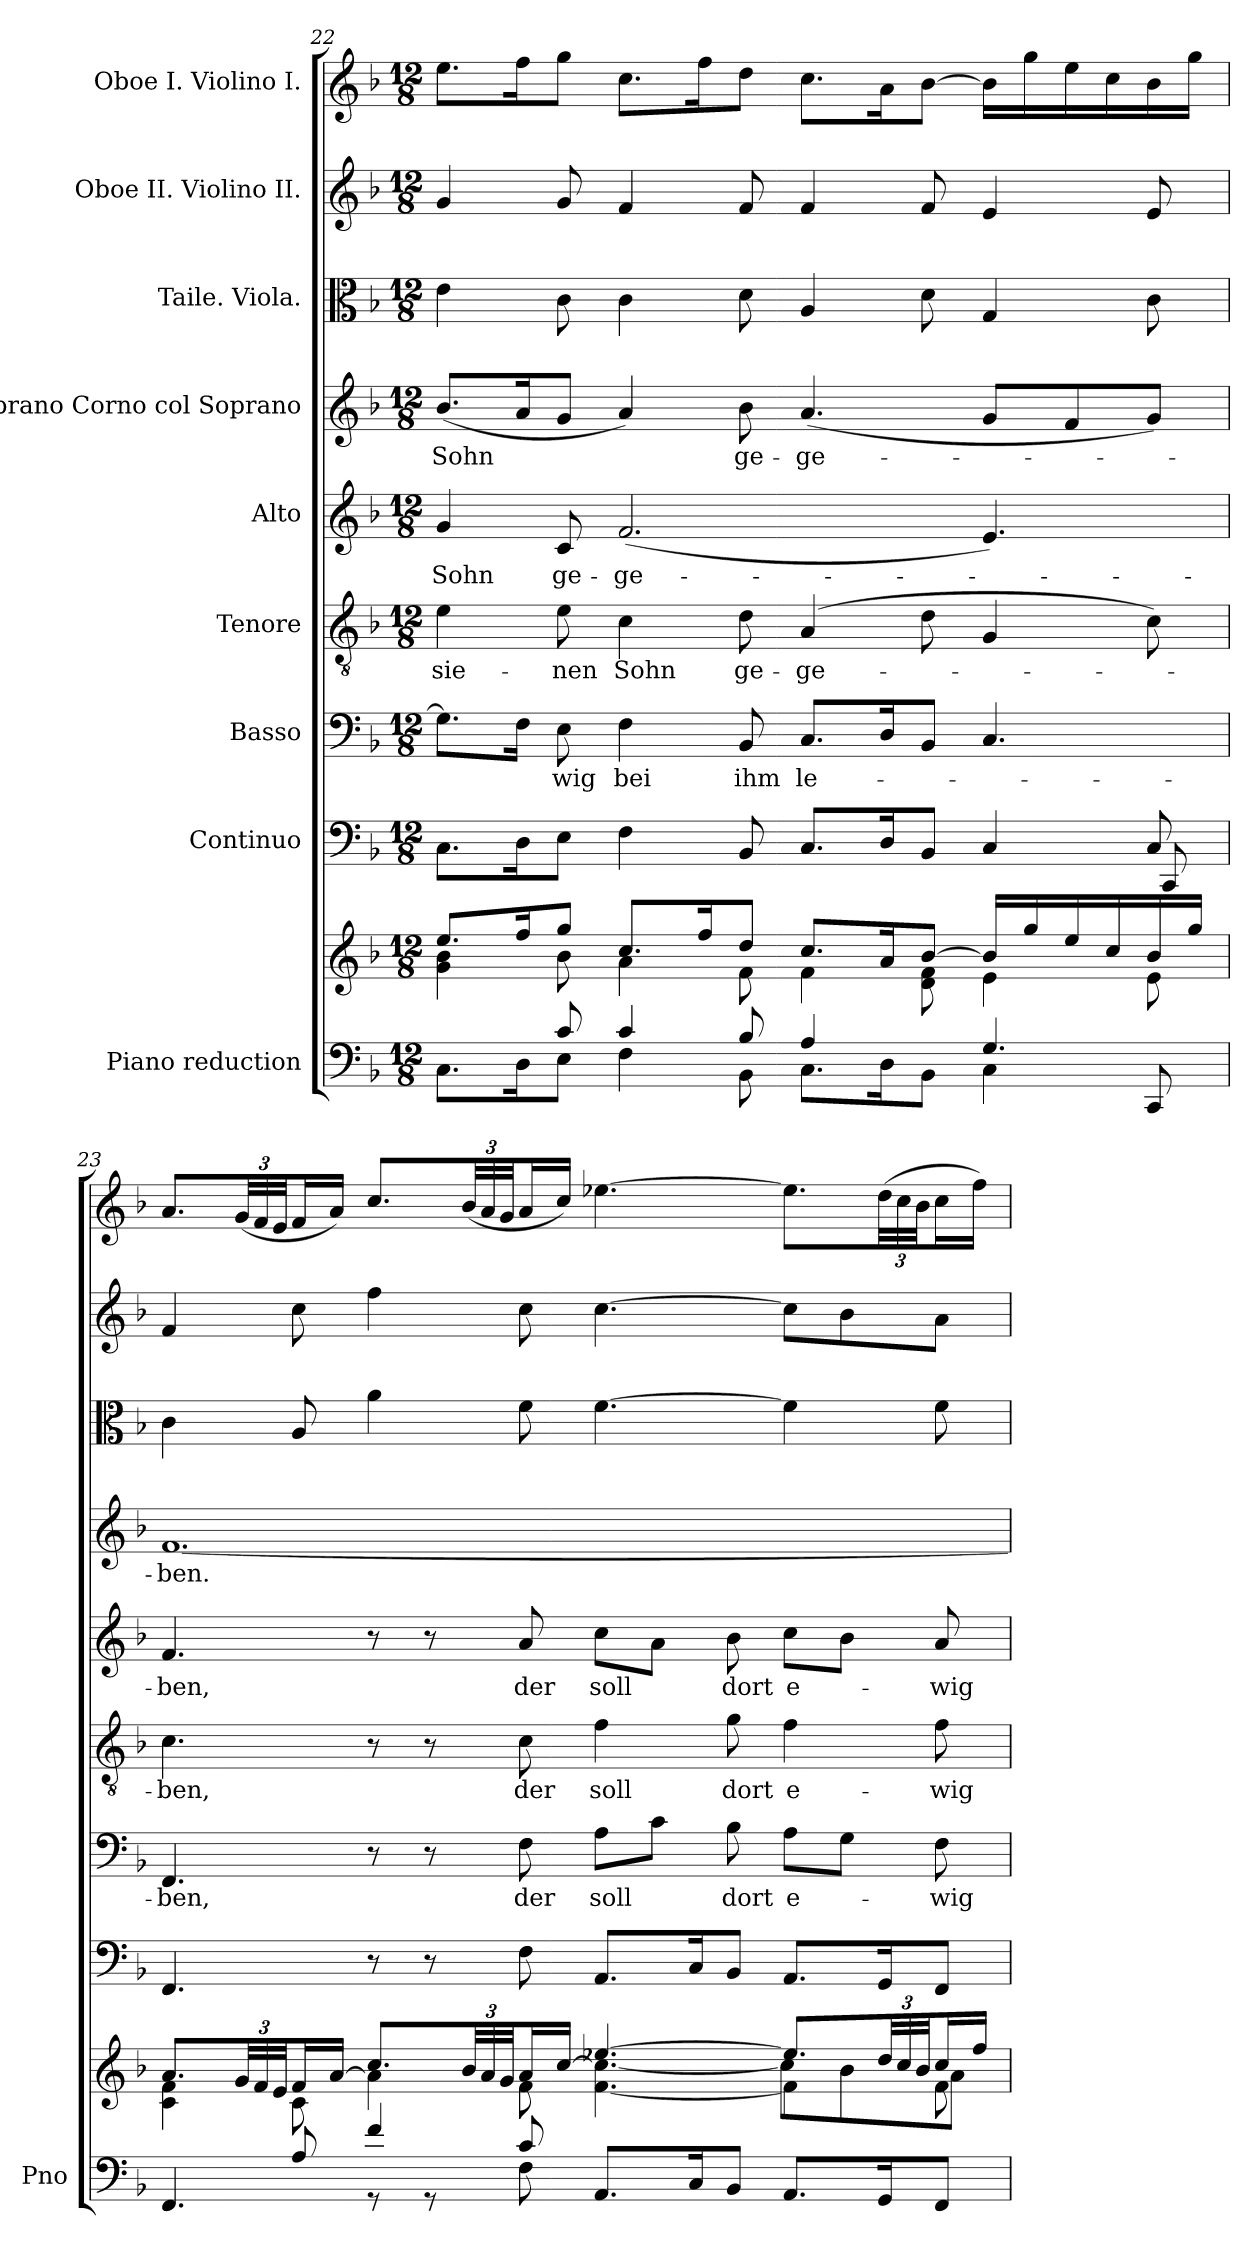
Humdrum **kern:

**kern	**kern	**kern	**kern	**text	**kern	**text	**kern	**text	**kern	**text	**kern	**kern	**kern
*part9	*part9	*part8	*part7	*part7	*part6	*part6	*part5	*part5	*part4	*part4	*part3	*part2	*part1
*staff10	*staff9	*staff8	*staff7	*staff7	*staff6	*staff6	*staff5	*staff5	*staff4	*staff4	*staff3	*staff2	*staff1
*I"Piano reduction	*	*I"Continuo	*I"Basso	*	*I"Tenore	*	*I"Alto	*	*I"Soprano Corno col Soprano	*	*I"Taile. Viola.	*I"Oboe II. Violino II.	*I"Oboe I. Violino I.
*I'Pno	*	*	*	*	*	*	*	*	*	*	*	*	*
*clefF4	*clefG2	*clefF4	*clefF4	*	*clefGv2	*	*clefG2	*	*clefG2	*	*clefC3	*clefG2	*clefG2
*k[b-]	*k[b-]	*k[b-]	*k[b-]	*	*k[b-]	*	*k[b-]	*	*k[b-]	*	*k[b-]	*k[b-]	*k[b-]
*M12/8	*M12/8	*M12/8	*M12/8	*	*M12/8	*	*M12/8	*	*M12/8	*	*M12/8	*M12/8	*M12/8
=22	=22	=22	=22	=22	=22	=22	=22	=22	=22	=22	=22	=22	=22
*^	*^	*^	*	*	*	*	*	*	*	*	*	*	*
!	!	!	!	!	!	!	!	!	!LO:LY:b	!	!LO:LY:b	!	!LO:LY:b	!	!	!
4ryy	8.C\L	8.ee/L	4g\ 4b-\	8.C\L	2.ryy	8.G\L]	.	4e\	sie-	4g/	Sohn	(8.b-/L	Sohn	4e\	4g/	8.ee\L
.	16D\K	16ff/K	.	16D\K	.	16F\Jk	.	.	.	.	.	16a/K	.	.	.	16ff\K
!	!	!	!	!	!	!	!LO:LY:b	!	!LO:LY:b	!	!LO:LY:b	!	!	!	!	!
8c/	8E\J	8gg/J	8b-\	8E\J	.	8E\	-wig	8e\	-nen	8c/	ge-	8g/J	.	8c\	8g/	8gg\J
!	!	!	!	!	!	!	!LO:LY:b	!	!LO:LY:b	!	!LO:LY:b	!	!	!	!	!
4c/	4F\	8.cc/L	4a\	4F\	.	4F\	bei	4c\	Sohn	(2.f/	-ge-	4a/)	.	4c\	4f/	8.cc\L
.	.	16ff/K	.	.	.	.	.	.	.	.	.	.	.	.	.	16ff\K
!	!	!	!	!	!	!	!LO:LY:b	!	!LO:LY:b	!	!	!	!LO:LY:b	!	!	!
8B-/	8BB-\	8dd/J	8f\	8BB-/	.	8BB-/	ihm	8d\	ge-	.	.	8b-\	ge-	8d\	8f/	8dd\J
!	!	!	!	!	!	!	!LO:LY:b	!	!LO:LY:b	!	!	!	!LO:LY:b	!	!	!
4A/	8.C\L	8.cc/L	4f\	8.C/L	4.ryy	8.C/L	le-	(4A/	-ge-	.	.	(4.a/	-ge-	4A/	4f/	8.cc\L
.	16D\K	16a/K	.	16D/K	.	16D/K	.	.	.	.	.	.	.	.	.	16a\K
8ryy	8BB-\J	[8b-/J	8d\ 8f\	8BB-/J	.	8BB-/J	.	8d\	.	.	.	.	.	8d\	8f/	[8b-\J
4.G/	4C\	16b-/LL]	4e\	4C/	4ryy	4.C/	.	4G/	.	4.e/)	.	8g/L	.	4G/	4e/	16b-\LL]
.	.	16gg/	.	.	.	.	.	.	.	.	.	.	.	.	.	16gg\
.	.	16ee/	.	.	.	.	.	.	.	.	.	8f/	.	.	.	16ee\
.	.	16cc/	.	.	.	.	.	.	.	.	.	.	.	.	.	16cc\
.	8CC/	16b-/	8e\	8C!/	8CC/	.	.	8c\)	.	.	.	8g/J)	.	8c\	8e/	16b-\
.	.	16gg/JJ	.	.	.	.	.	.	.	.	.	.	.	.	.	16gg\JJ
*	*	*	*	*v	*v	*	*	*	*	*	*	*	*	*	*	*
=23	=23	=23	=23	=23	=23	=23	=23	=23	=23	=23	=23	=23	=23	=23	=23
*	*	*	*^	*	*	*	*	*	*	*	*	*	*	*	*
!	!	!	!	!	!	!	!LO:LY:b	!	!LO:LY:b	!	!LO:LY:b	!	!LO:LY:b	!	!	!
4ryy	4.FF/	8.a/L	4c\ 4f\	2.ryy	4.FF/	4.FF/	-ben,	4.c\	-ben,	4.f/	ben,	[1.f	-ben.	4c\	4f/	8.a/L
*	*	*Xbrackettup	*	*	*	*	*	*	*	*	*	*	*	*	*	*Xbrackettup
.	.	48g/LL	.	.	.	.	.	.	.	.	.	.	.	.	.	(48g/LL
.	.	48f/	.	.	.	.	.	.	.	.	.	.	.	.	.	48f/
.	.	48e/JJ	.	.	.	.	.	.	.	.	.	.	.	.	.	48e/JJ
8A/	.	16f/L	8c\	.	.	.	.	.	.	.	.	.	.	8A/	8cc\	16f/L
.	.	[<16a/JJ	.	.	.	.	.	.	.	.	.	.	.	.	.	16a/JJ)
4f/	8r	8.cc/L	4a\]	.	8r	8r	.	8r	.	8r	.	.	.	4a\	4ff\	8.cc/L
.	8r	.	.	.	8r	8r	.	8r	.	8r	.	.	.	.	.	.
.	.	48b-/LL	.	.	.	.	.	.	.	.	.	.	.	.	.	(48b-/LL
.	.	48a/	.	.	.	.	.	.	.	.	.	.	.	.	.	48a/
.	.	48g/JJ	.	.	.	.	.	.	.	.	.	.	.	.	.	48g/JJ
!	!	!	!	!	!	!	!LO:LY:b	!	!LO:LY:b	!	!LO:LY:b	!	!	!	!	!
8c/	8F\	16a/L	8f\	.	8F\	8F\	der	8c\	der	8a/	der	.	.	8f\	8cc\	16a/L
.	.	[<16cc/JJ	.	.	.	.	.	.	.	.	.	.	.	.	.	16cc/JJ)
!	!	!	!	!	!	!	!LO:LY:b	!	!LO:LY:b	!	!LO:LY:b	!	!	!	!	!
8.AA/L	2.ryy	[4.ee-X/	[4.f\ 4.cc\_	4.ryy	8.AA/L	8A\L	soll	4f\	soll	8cc\L	soll	.	.	[4.f\	[4.cc\	[4.ee-X\
.	.	.	.	.	.	8c\J	.	.	.	8a\J	.	.	.	.	.	.
16C/K	.	.	.	.	16C/K	.	.	.	.	.	.	.	.	.	.	.
!	!	!	!	!	!	!	!LO:LY:b	!	!LO:LY:b	!	!LO:LY:b	!	!	!	!	!
8BB-/J	.	.	.	.	8BB-/J	8B-\	dort	8g\	dort	8b-\	dort	.	.	.	.	.
!	!	!	!	!	!	!	!LO:LY:b	!	!LO:LY:b	!	!LO:LY:b	!	!	!	!	!
8.AA/L	.	8.ee-/L]	4f\]	8cc\L]	8.AA/L	8A\L	e-	4f\	e-	8cc\L	e-	.	.	4f\]	8cc\L]	8.ee-\L]
.	.	.	.	8b-\	.	8G\J	.	.	.	8b-\J	.	.	.	.	8b-\	.
16GG/K	.	48dd/LL	.	.	16GG/K	.	.	.	.	.	.	.	.	.	.	(48dd\LL
.	.	48cc/	.	.	.	.	.	.	.	.	.	.	.	.	.	48cc\
.	.	48b-/JJ	.	.	.	.	.	.	.	.	.	.	.	.	.	48b-\JJ
!	!	!	!	!	!	!	!LO:LY:b	!	!LO:LY:b	!	!LO:LY:b	!	!	!	!	!
8FF/J	.	16cc/L	8f\	8a\J	8FF/J	8F\	-wig	8f\	-wig	8a/	-wig	.	.	8f\	8a\J	16cc\L
.	.	16ff/JJ	.	.	.	.	.	.	.	.	.	.	.	.	.	16ff\JJ)
*v	*v	*	*	*	*	*	*	*	*	*	*	*	*	*	*	*
*	*v	*v	*v	*	*	*	*	*	*	*	*	*	*	*	*
=	=	=	=	=	=	=	=	=	=	=	=	=	=
*-	*-	*-	*-	*-	*-	*-	*-	*-	*-	*-	*-	*-	*-
